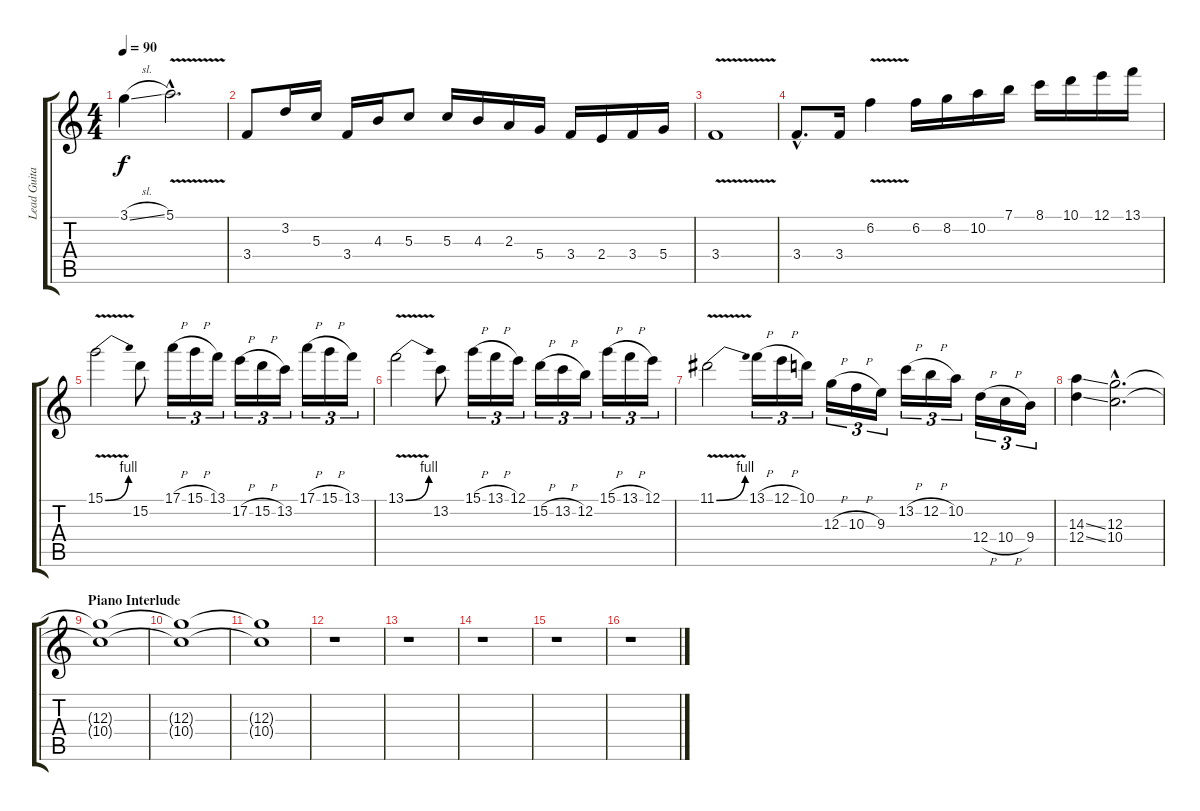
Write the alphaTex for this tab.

\track ("Lead Guitar" "Lead Guita") {instrument overdrivenguitar}
\staff {score tabs}
\tuning (E4 B3 G3 D3 A2 E2) {hide}
\ts (4 4)
\tempo 90
\clef g2
\ks c
3.1{sl}.4{dy f} 5.1{v hac}.2{d} |
3.4.8 3.2.16 5.3.16 3.4.16 4.3.16 5.3.8 5.3.16 4.3.16 2.3.16 5.4.16 3.4.16 2.4.16 3.4.16 5.4.16 |
3.4{v}.1 |
3.4{hac}.8{d} 3.4.16 6.2{v}.4 6.2.16 8.2.16 10.2.16 7.1.16 8.1.16 10.1.16 12.1.16 13.1.16 |
15.1{be (bend 0 0 60 4) v}.2 15.2.8 17.1{h}.16{tu (3 2)} 15.1{h}.16{tu (3 2)} 13.1.16{tu (3 2)} 17.2{h}.16{tu (3 2)} 15.2{h}.16{tu (3 2)} 13.2.16{tu (3 2)} 17.1{h}.16{tu (3 2)} 15.1{h}.16{tu (3 2)} 13.1.16{tu (3 2)} |
13.1{be (bend 0 0 60 4) v}.2 13.2.8 15.1{h}.16{tu (3 2)} 13.1{h}.16{tu (3 2)} 12.1.16{tu (3 2)} 15.2{h}.16{tu (3 2)} 13.2{h}.16{tu (3 2)} 12.2.16{tu (3 2)} 15.1{h}.16{tu (3 2)} 13.1{h}.16{tu (3 2)} 12.1.16{tu (3 2)} |
11.1{be (bend 0 0 60 4) v}.2 13.1{h}.16{tu (3 2)} 12.1{h}.16{tu (3 2)} 10.1.16{tu (3 2)} 12.3{h}.16{tu (3 2)} 10.3{h}.16{tu (3 2)} 9.3.16{tu (3 2)} 13.2{h}.16{tu (3 2)} 12.2{h}.16{tu (3 2)} 10.2.16{tu (3 2)} 12.4{h}.16{tu (3 2)} 10.4{h}.16{tu (3 2)} 9.4.16{tu (3 2)} |
(14.3{ss} 12.4{ss}).4 (12.3{hac} 10.4{hac}).2{d} |
\section ("" "Piano Interlude")
(12.3{t} 10.4{t}).1{volume 3} |
(12.3{t} 10.4{t}).1 |
(12.3{t} 10.4{t}).1 |
r.1 |
r.1 |
r.1 |
r.1 |
r.1
